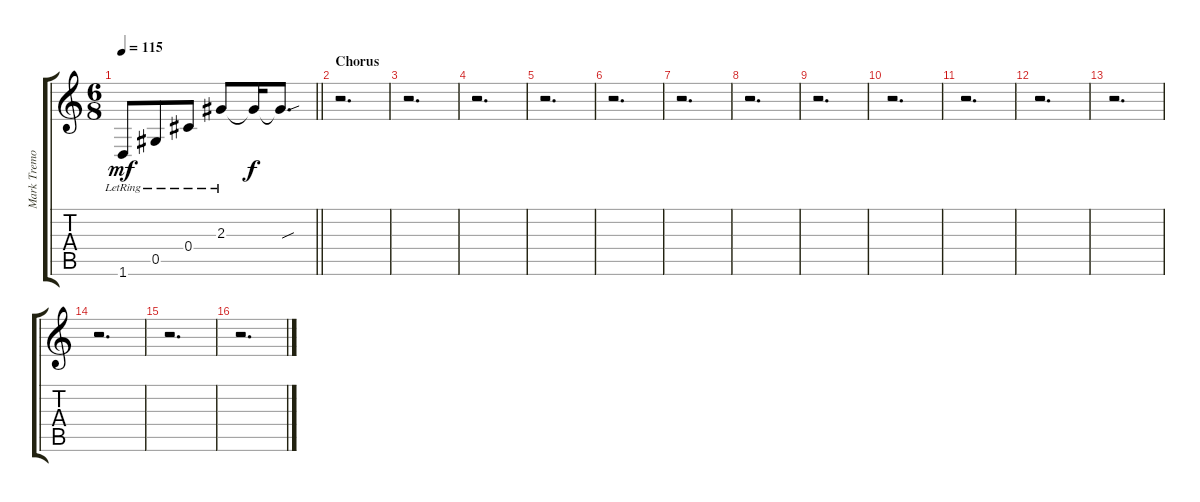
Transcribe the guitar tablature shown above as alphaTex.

\track ("Mark Tremonti" "Mark Tremo") {instrument electricguitarclean}
\staff {score tabs}
\tuning (Eb4 Bb3 Gb3 Db3 Ab2 Db2) {hide}
\ts (6 8)
\tempo 115
\clef g2
\barLineRight lightlight
\ks c
1.6{lr}.8{dy mf} 0.5{lr}.8 0.4{lr}.8 2.3{lr}.8 2.3{t}.16{dy f} 2.3{sou t}.8{d} |
\section ("" "Chorus")
r.2{d} |
r.2{d} |
r.2{d} |
r.2{d} |
r.2{d} |
r.2{d} |
r.2{d} |
r.2{d} |
r.2{d} |
r.2{d} |
r.2{d} |
r.2{d} |
r.2{d} |
r.2{d} |
r.2{d}
